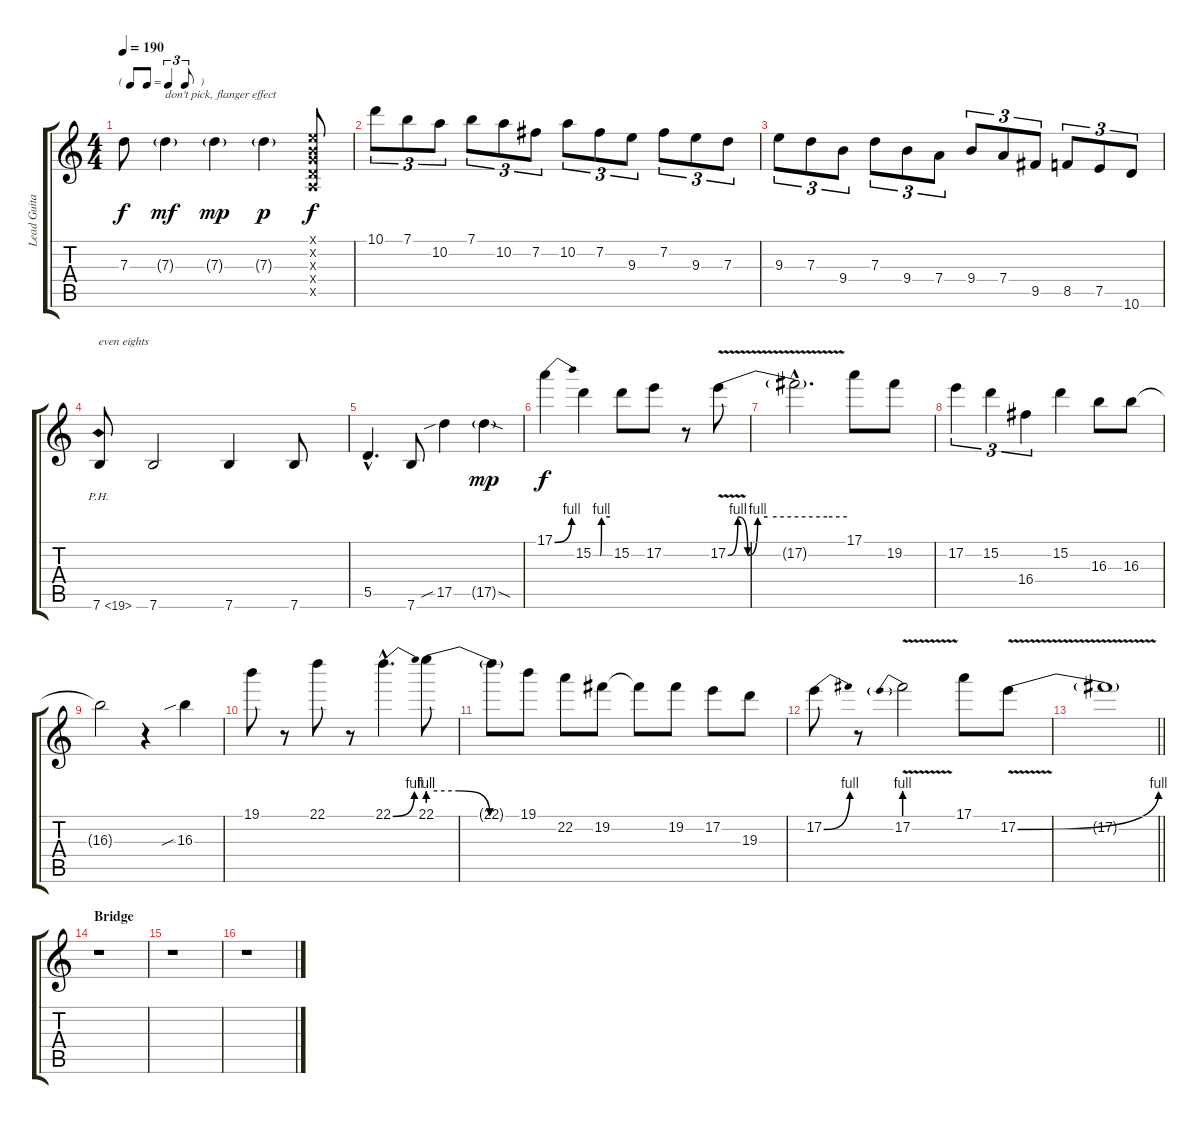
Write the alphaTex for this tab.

\track ("Lead Guitar" "Lead Guita") {instrument overdrivenguitar}
\staff {score tabs}
\tuning (E4 B3 G3 D3 A2 E2) {hide}
\ts (4 4)
\tf triplet8th
\tempo 190
\clef g2
\ks c
7.3{t}.8{dy f} 7.3{g}.4{txt "don't pick, flanger effect" dy mf} 7.3{g}.4{dy mp} 7.3{g}.4{dy p} (0.1{x} 0.2{x} 0.3{x} 0.4{x} 0.5{x}).8{dy f} |
10.1.8{tu (3 2)} 7.1.8{tu (3 2)} 10.2.8{tu (3 2)} 7.1.8{tu (3 2)} 10.2.8{tu (3 2)} 7.2.8{tu (3 2)} 10.2.8{tu (3 2)} 7.2.8{tu (3 2)} 9.3.8{tu (3 2)} 7.2.8{tu (3 2)} 9.3.8{tu (3 2)} 7.3.8{tu (3 2)} |
9.3.8{tu (3 2)} 7.3.8{tu (3 2)} 9.4.8{tu (3 2)} 7.3.8{tu (3 2)} 9.4.8{tu (3 2)} 7.4.8{tu (3 2)} 9.4.8{tu (3 2)} 7.4.8{tu (3 2)} 9.5.8{tu (3 2)} 8.5.8{tu (3 2)} 7.5.8{tu (3 2)} 10.6.8{tu (3 2)} |
7.6{ph 12}.8{txt "even eights"} 7.6.2 7.6.4 7.6.8 |
5.5{hac}.4{d} 7.6.8 17.5{sib}.4 17.5{sod g}.4{dy mp} |
17.1{be (bend 0 0 60 4)}.4{dy f} 15.2{be (custom 0 0 25 0 30 4 60 4)}.4 15.2.8 17.2.8 r.8 17.2{be (custom 0 0 5 4 10 0 15 4 20 4 50 4 60 4) v}.8 |
17.2{hac t}.2{d} 17.1.8 19.2.8 |
17.2.4{tu (3 2)} 15.2.4{tu (3 2)} 16.4.4{tu (3 2)} 15.2.4 16.3.8 16.3.8 |
16.3{t}.2 r.4 16.3{sib}.4 |
19.1.8 r.8 22.1.8 r.8 22.1{be (bend 0 0 60 4) hac}.4{d} 22.1{be (custom 0 4 20 4 40 0 60 0)}.8 |
22.1{t}.8 19.1.8 22.2.8 19.2.8 19.2{t}.8 19.2.8 17.2.8 19.3.8 |
17.2{be (bend 0 0 60 4)}.8 r.8 17.2{be (prebend 0 4 60 4) v}.2 17.1.8 17.2{be (bend 0 0 60 4) v}.8 |
\barLineRight lightlight
17.2{t}.1 |
\section ("" "Bridge")
r.1 |
r.1 |
r.1
